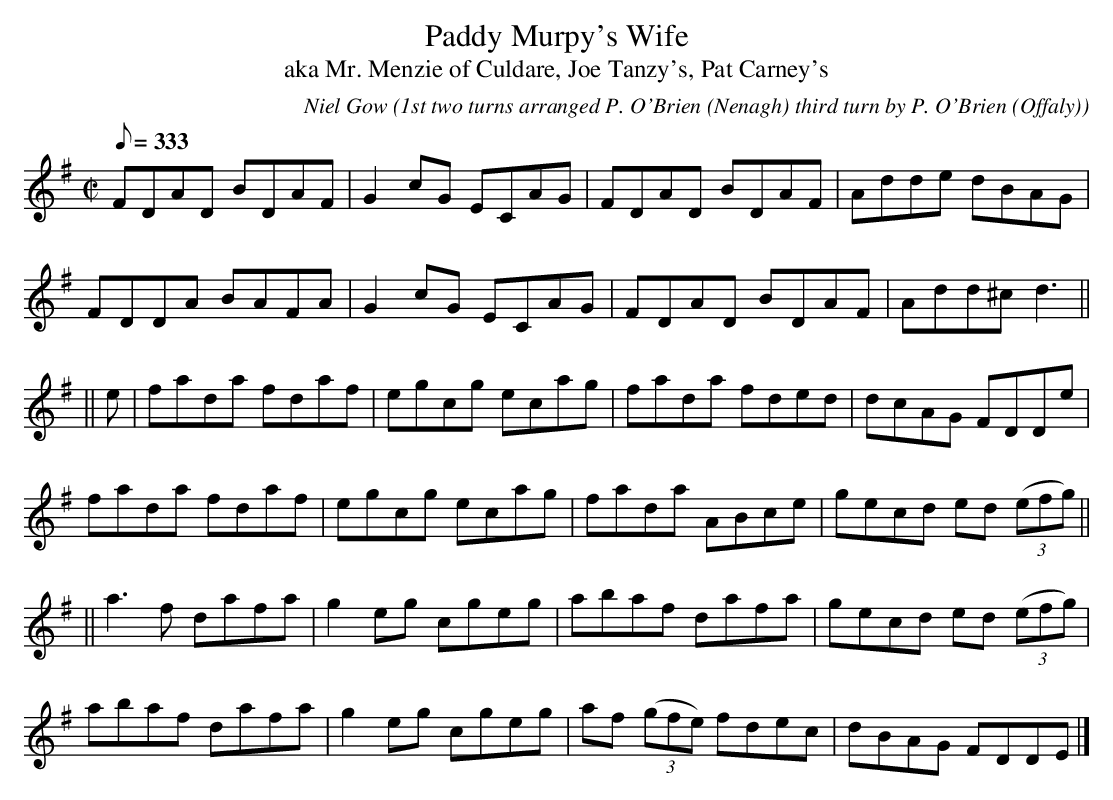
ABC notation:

X:1
T:Paddy Murpy's Wife
T:aka Mr. Menzie of Culdare, Joe Tanzy's, Pat Carney's
C:Niel Gow
O:1st two turns arranged P. O'Brien (Nenagh) third turn by P. O'Brien (Offaly)
L:1/8
Q:333
M:C|
K:Dmix
FDAD BDAF|G2 cG ECAG|FDAD BDAF|Adde dBAG|
FDDA BAFA|G2 cG ECAG|FDAD BDAF|Add^c d3||
||e|fada fdaf|egcg ecag|fada fded|dcAG FDDe|
fada fdaf|egcg ecag|fada ABce|gecd ed (3(efg)||
||a3 f dafa|g2 eg cgeg|abaf dafa|gecd ed (3(efg)|
abaf dafa|g2 eg cgeg|af (3(gfe) fdec|dBAG FDDE|]
